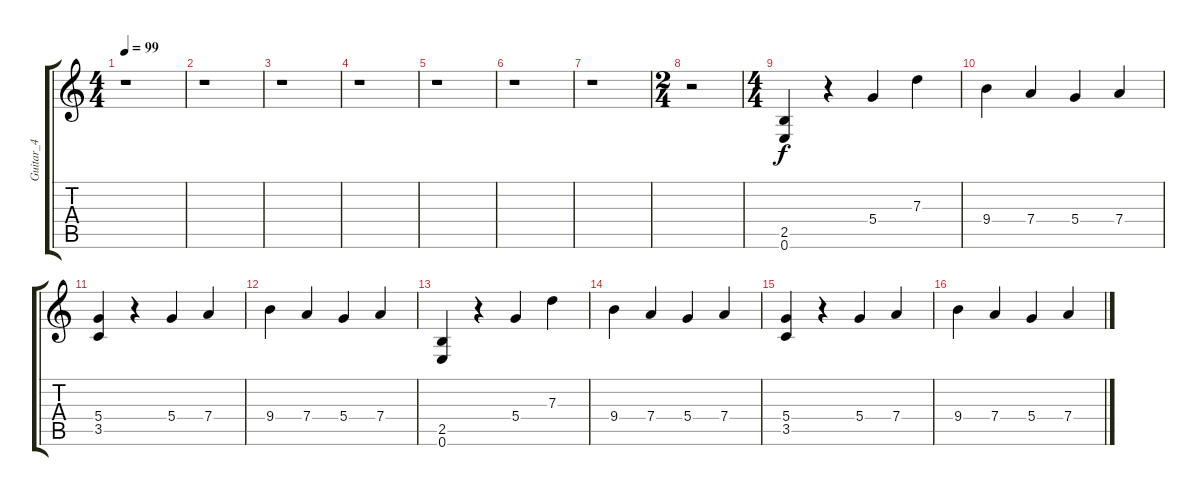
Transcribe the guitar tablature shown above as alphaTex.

\track ("Guitar_4" "Guitar_4") {instrument electricguitarjazz}
\staff {score tabs}
\tuning (E4 B3 G3 D3 A2 E2) {hide}
\ts (4 4)
\tempo 99
\clef g2
\ks c
r.1{dy f} |
r.1 |
r.1 |
r.1 |
r.1 |
r.1 |
r.1 |
\ts (2 4)
r.2 |
\ts (4 4)
(2.5 0.6).4 r.4 5.4.4 7.3.4 |
9.4.4 7.4.4 5.4.4 7.4.4 |
(5.4 3.5).4 r.4 5.4.4 7.4.4 |
9.4.4 7.4.4 5.4.4 7.4.4 |
(2.5 0.6).4 r.4 5.4.4 7.3.4 |
9.4.4 7.4.4 5.4.4 7.4.4 |
(5.4 3.5).4 r.4 5.4.4 7.4.4 |
9.4.4 7.4.4 5.4.4 7.4.4
